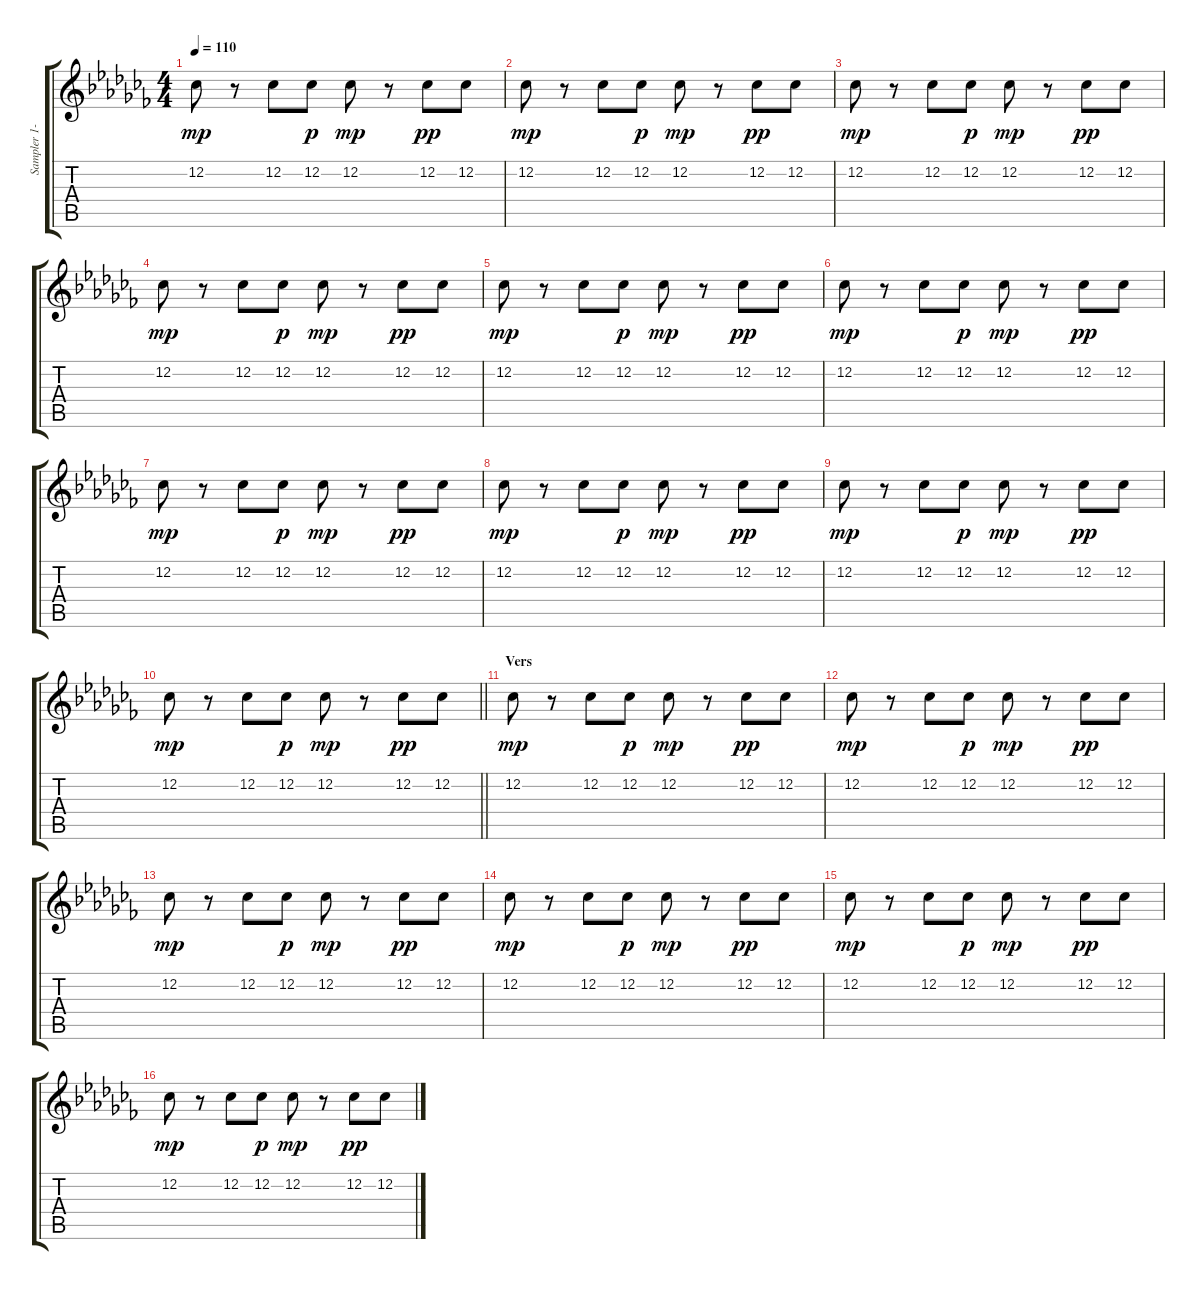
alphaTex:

\track ("Sampler 1- Joe Hahn" "Sampler 1-") {instrument fx4atmosphere}
\staff {score tabs}
\tuning (E4 B3 G3 D3 A2 E2) {hide}
\ts (4 4)
\tempo 110
\clef g2
\ks abminor
12.2.8{dy mp} r.8 12.2.8 12.2.8{dy p} 12.2.8{dy mp} r.8 12.2.8{dy pp} 12.2.8 |
12.2.8{dy mp} r.8 12.2.8 12.2.8{dy p} 12.2.8{dy mp} r.8 12.2.8{dy pp} 12.2.8 |
12.2.8{dy mp} r.8 12.2.8 12.2.8{dy p} 12.2.8{dy mp} r.8 12.2.8{dy pp} 12.2.8 |
12.2.8{dy mp} r.8 12.2.8 12.2.8{dy p} 12.2.8{dy mp} r.8 12.2.8{dy pp} 12.2.8 |
12.2.8{dy mp} r.8 12.2.8 12.2.8{dy p} 12.2.8{dy mp} r.8 12.2.8{dy pp} 12.2.8 |
12.2.8{dy mp} r.8 12.2.8 12.2.8{dy p} 12.2.8{dy mp} r.8 12.2.8{dy pp} 12.2.8 |
12.2.8{dy mp} r.8 12.2.8 12.2.8{dy p} 12.2.8{dy mp} r.8 12.2.8{dy pp} 12.2.8 |
12.2.8{dy mp} r.8 12.2.8 12.2.8{dy p} 12.2.8{dy mp} r.8 12.2.8{dy pp} 12.2.8 |
12.2.8{dy mp} r.8 12.2.8 12.2.8{dy p} 12.2.8{dy mp} r.8 12.2.8{dy pp} 12.2.8 |
\barLineRight lightlight
12.2.8{dy mp} r.8 12.2.8 12.2.8{dy p} 12.2.8{dy mp} r.8 12.2.8{dy pp} 12.2.8 |
\section ("" "Vers")
12.2.8{dy mp} r.8 12.2.8 12.2.8{dy p} 12.2.8{dy mp} r.8 12.2.8{dy pp} 12.2.8 |
12.2.8{dy mp} r.8 12.2.8 12.2.8{dy p} 12.2.8{dy mp} r.8 12.2.8{dy pp} 12.2.8 |
12.2.8{dy mp} r.8 12.2.8 12.2.8{dy p} 12.2.8{dy mp} r.8 12.2.8{dy pp} 12.2.8 |
12.2.8{dy mp} r.8 12.2.8 12.2.8{dy p} 12.2.8{dy mp} r.8 12.2.8{dy pp} 12.2.8 |
12.2.8{dy mp} r.8 12.2.8 12.2.8{dy p} 12.2.8{dy mp} r.8 12.2.8{dy pp} 12.2.8 |
12.2.8{dy mp} r.8 12.2.8 12.2.8{dy p} 12.2.8{dy mp} r.8 12.2.8{dy pp} 12.2.8
